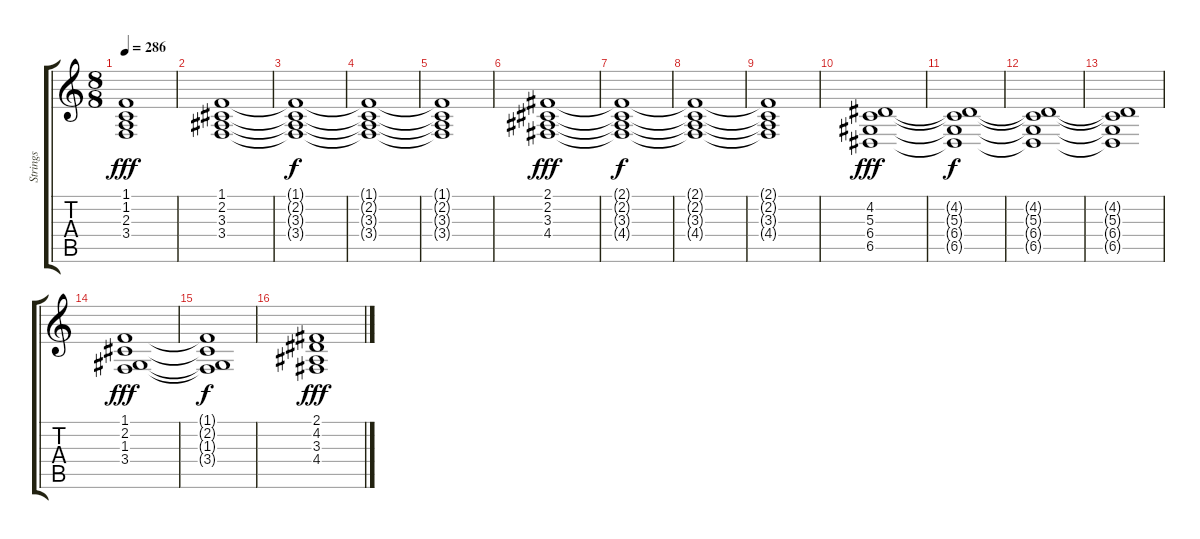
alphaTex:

\track ("Strings" "Strings") {instrument stringensemble1}
\staff {score tabs}
\tuning (E4 B3 G3 D3 A2 E2) {hide}
\ts (8 8)
\tempo 286
\clef g2
\ks c
(1.1 1.2 2.3 3.4).1{dy fff} |
(1.1 2.2 3.3 3.4).1 |
(1.1{t} 2.2{t} 3.3{t} 3.4{t}).1{dy f} |
(1.1{t} 2.2{t} 3.3{t} 3.4{t}).1 |
(1.1{t} 2.2{t} 3.3{t} 3.4{t}).1 |
(2.1 2.2 3.3 4.4).1{dy fff} |
(2.1{t} 2.2{t} 3.3{t} 4.4{t}).1{dy f} |
(2.1{t} 2.2{t} 3.3{t} 4.4{t}).1 |
(2.1{t} 2.2{t} 3.3{t} 4.4{t}).1 |
(4.2 5.3 6.4 6.5).1{dy fff} |
(4.2{t} 5.3{t} 6.4{t} 6.5{t}).1{dy f} |
(4.2{t} 5.3{t} 6.4{t} 6.5{t}).1 |
(4.2{t} 5.3{t} 6.4{t} 6.5{t}).1 |
(1.1 2.2 1.3 3.4).1{dy fff} |
(1.1{t} 2.2{t} 1.3{t} 3.4{t}).1{dy f} |
(2.1 4.2 3.3 4.4).1{dy fff}
